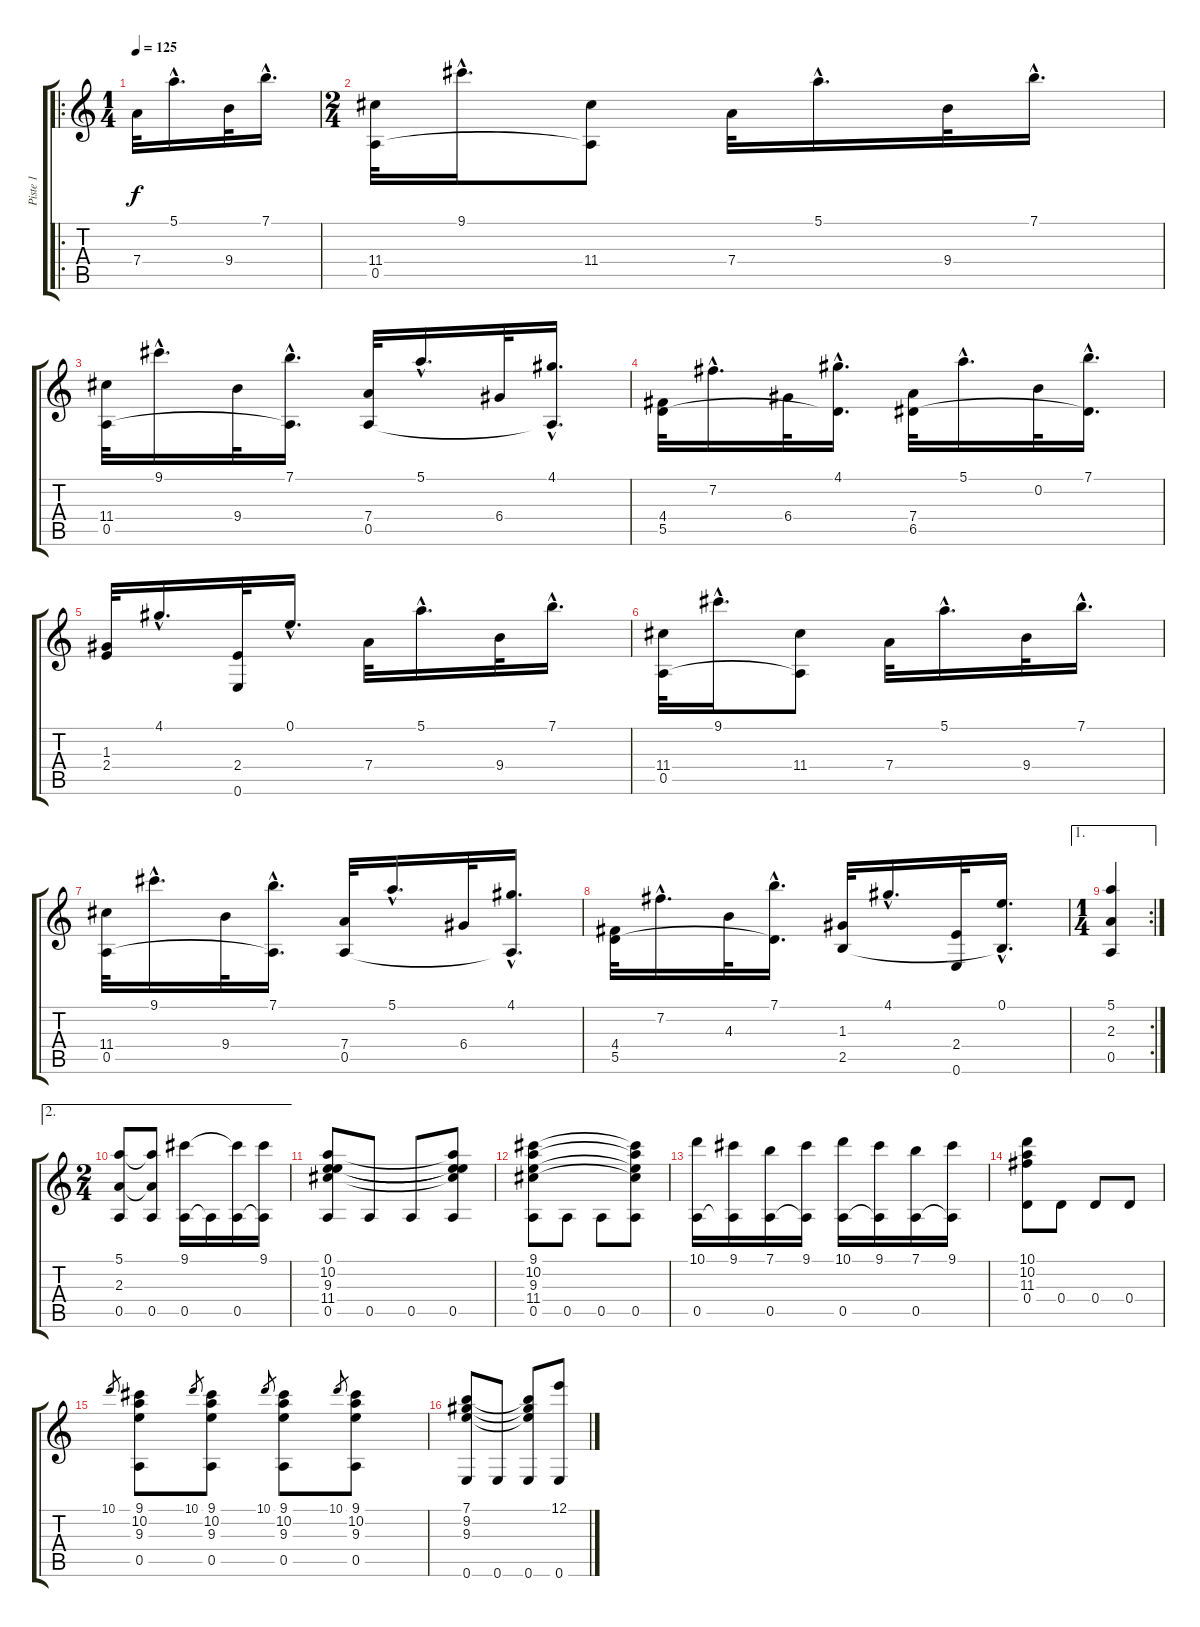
\track ("Piste 1" "Piste 1") {instrument acousticguitarnylon}
\staff {score tabs}
\tuning (E4 B3 G3 D3 A2 E2) {hide}
\ro
\ts (1 4)
\tempo 125
\clef g2
\ks c
7.4.32{dy f} 5.1{hac}.16{d} 9.4.32 7.1{hac}.16{d} |
\ts (2 4)
(11.4 0.5).32 9.1{hac}.16{d} (11.4 0.5{t}).8 7.4.32 5.1{hac}.16{d} 9.4.32 7.1{hac}.16{d} |
(11.4 0.5).32 9.1{hac}.16{d} 9.4.32 (7.1{hac} 0.5{hac t}).16{d} (7.4 0.5).32 5.1{hac}.16{d} 6.4.32 (4.1{hac} 0.5{hac t}).16{d} |
(4.4 5.5).32 7.2{hac}.16{d} 6.4.32 (4.1{hac} 5.5{hac t}).16{d} (7.4 6.5).32 5.1{hac}.16{d} 0.2.32 (7.1{hac} 6.5{hac t}).16{d} |
(1.3 2.4).32 4.1{hac}.16{d} (2.4 0.6).32 0.1{hac}.16{d} 7.4.32 5.1{hac}.16{d} 9.4.32 7.1{hac}.16{d} |
(11.4 0.5).32 9.1{hac}.16{d} (11.4 0.5{t}).8 7.4.32 5.1{hac}.16{d} 9.4.32 7.1{hac}.16{d} |
(11.4 0.5).32 9.1{hac}.16{d} 9.4.32 (7.1{hac} 0.5{hac t}).16{d} (7.4 0.5).32 5.1{hac}.16{d} 6.4.32 (4.1{hac} 0.5{hac t}).16{d} |
(4.4 5.5).32 7.2{hac}.16{d} 4.3.32 (7.1{hac} 5.5{hac t}).16{d} (1.3 2.5).32 4.1{hac}.16{d} (2.4 0.6).32 (0.1{hac} 2.5{hac t}).16{d} |
\ae 1
\rc 2
\ts (1 4)
(5.1 2.3 0.5).4 |
\ae 2
\ts (2 4)
(5.1 2.3 0.5).8 (5.1{t} 2.3{t} 0.5).8 (9.1 0.5).16 0.5{t}.16 (9.1{t} 0.5).16 (9.1 0.5{t}).16 |
(0.1 10.2 9.3 11.4 0.5).8 0.5.8 0.5.8 (0.1{t} 10.2{t} 9.3{t} 11.4{t} 0.5).8 |
(9.1 10.2 9.3 11.4 0.5).8 0.5.8 0.5.8 (9.1{t} 10.2{t} 9.3{t} 11.4{t} 0.5).8 |
(10.1 0.5).16 (9.1 0.5{t}).16 (7.1 0.5).16 (9.1 0.5{t}).16 (10.1 0.5).16 (9.1 0.5{t}).16 (7.1 0.5).16 (9.1 0.5{t}).16 |
(10.1 10.2 11.3 0.4).8 0.4.8 0.4.8 0.4.8 |
10.1.8{gr} (9.1 10.2 9.3 0.5).8 10.1.8{gr} (9.1 10.2 9.3 0.5).8 10.1.8{gr} (9.1 10.2 9.3 0.5).8 10.1.8{gr} (9.1 10.2 9.3 0.5).8 |
(7.1 9.2 9.3 0.6).8 0.6.8 (7.1{t} 9.2{t} 9.3{t} 0.6).8 (12.1 0.6).8
